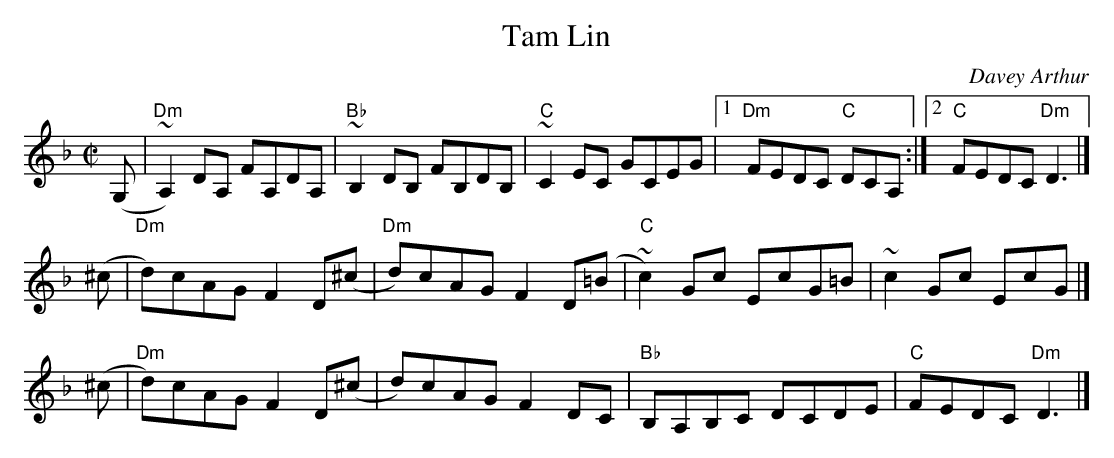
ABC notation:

X:1
T: Tam Lin
C: Davey Arthur
M: C|
L: 1/8
K: Dm
(G, \
| "Dm"~A,2)DA,  FA,DA, \
| "Bb"~B,2DB,   FB,DB, \
| "C"~C2EC      GCEG   \
|1 "Dm"FEDC   "C"DCA,  \
:|2 "C" FEDC "Dm"D3   |]
(^c \
| "Dm"d)cAG    F2D(^c \
| "Dm"d)cAG    F2D(=B \
| "C"~c2)Gc    EcG=B  \
|    ~c2Gc     EcG   |]
(^c \
| "Dm"d)cAG   F2D(^c \
|     d)cAG   F2DC   \
| "Bb"B,A,B,C DCDE   \
| "C"FEDC "Dm"D3    |]
